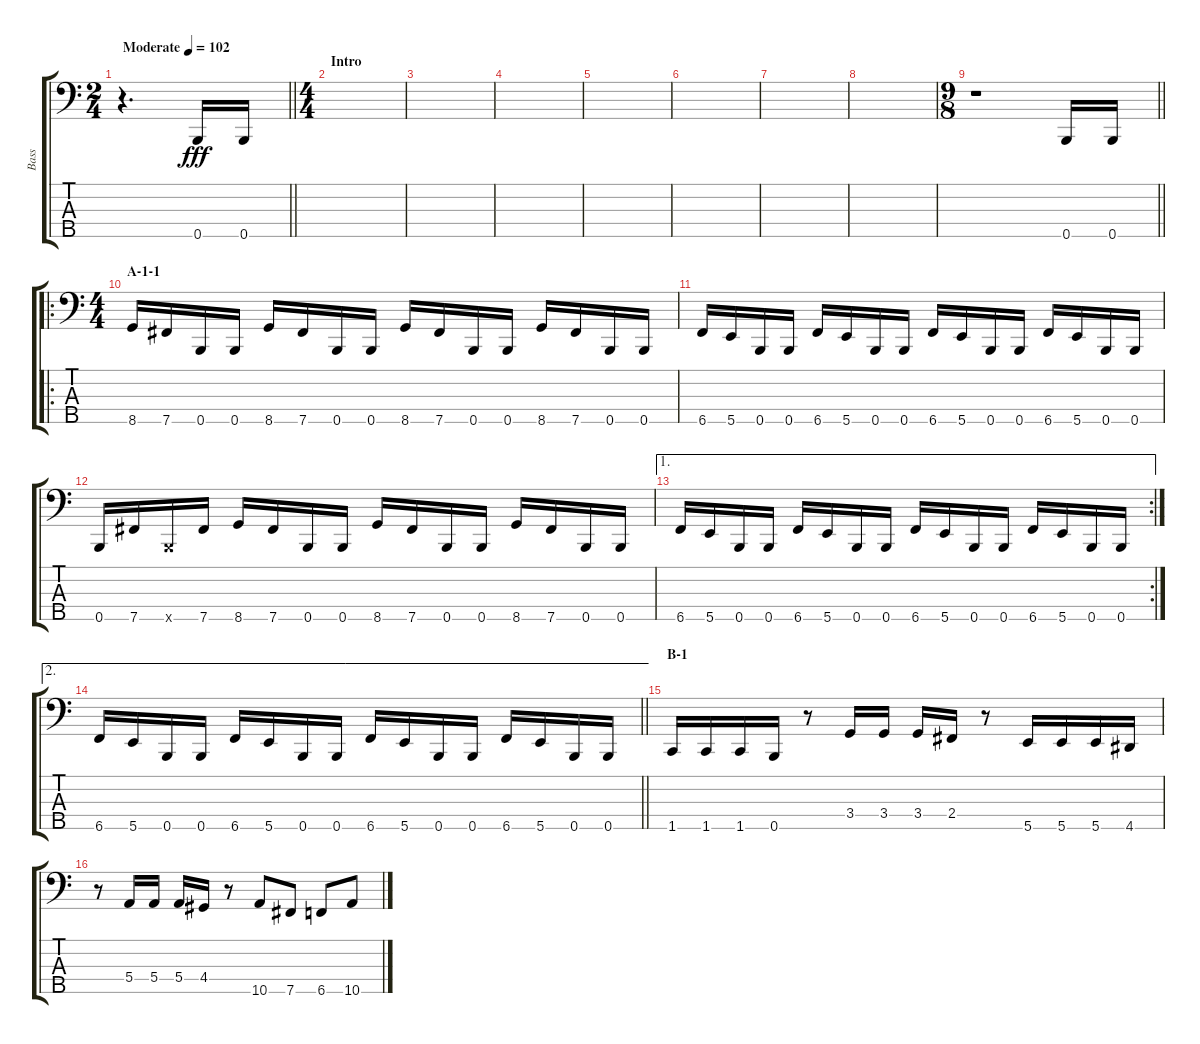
\track ("Bass" "Bass") {instrument electricbassfinger}
\staff {score tabs}
\tuning (G2 D2 A1 E1 B0) {hide}
\ts (2 4)
\tempo (102 "Moderate")
\clef f4
\barLineRight lightlight
\ks c
r.4{d dy fff instrument electricbassfinger} 0.5.16 0.5.16 |
\ts (4 4)
\section ("" "Intro")
|
|
|
|
|
|
|
\ts (9 8)
\barLineRight lightlight
r.1 0.5.16 0.5.16 |
\ro
\ts (4 4)
\section ("" "A-1-1")
8.5.16 7.5.16 0.5.16 0.5.16 8.5.16 7.5.16 0.5.16 0.5.16 8.5.16 7.5.16 0.5.16 0.5.16 8.5.16 7.5.16 0.5.16 0.5.16 |
6.5.16 5.5.16 0.5.16 0.5.16 6.5.16 5.5.16 0.5.16 0.5.16 6.5.16 5.5.16 0.5.16 0.5.16 6.5.16 5.5.16 0.5.16 0.5.16 |
0.5.16 7.5.16 0.5{x}.16 7.5.16 8.5.16 7.5.16 0.5.16 0.5.16 8.5.16 7.5.16 0.5.16 0.5.16 8.5.16 7.5.16 0.5.16 0.5.16 |
\ae 1
\rc 2
6.5.16 5.5.16 0.5.16 0.5.16 6.5.16 5.5.16 0.5.16 0.5.16 6.5.16 5.5.16 0.5.16 0.5.16 6.5.16 5.5.16 0.5.16 0.5.16 |
\ae 2
\barLineRight lightlight
6.5.16 5.5.16 0.5.16 0.5.16 6.5.16 5.5.16 0.5.16 0.5.16 6.5.16 5.5.16 0.5.16 0.5.16 6.5.16 5.5.16 0.5.16 0.5.16 |
\section ("" "B-1")
1.5.16 1.5.16 1.5.16 0.5.16 r.8 3.4.16 3.4.16 3.4.16 2.4.16 r.8 5.5.16 5.5.16 5.5.16 4.5.16 |
r.8 5.4.16 5.4.16 5.4.16 4.4.16 r.8 10.5.8 7.5.8 6.5.8 10.5.8
